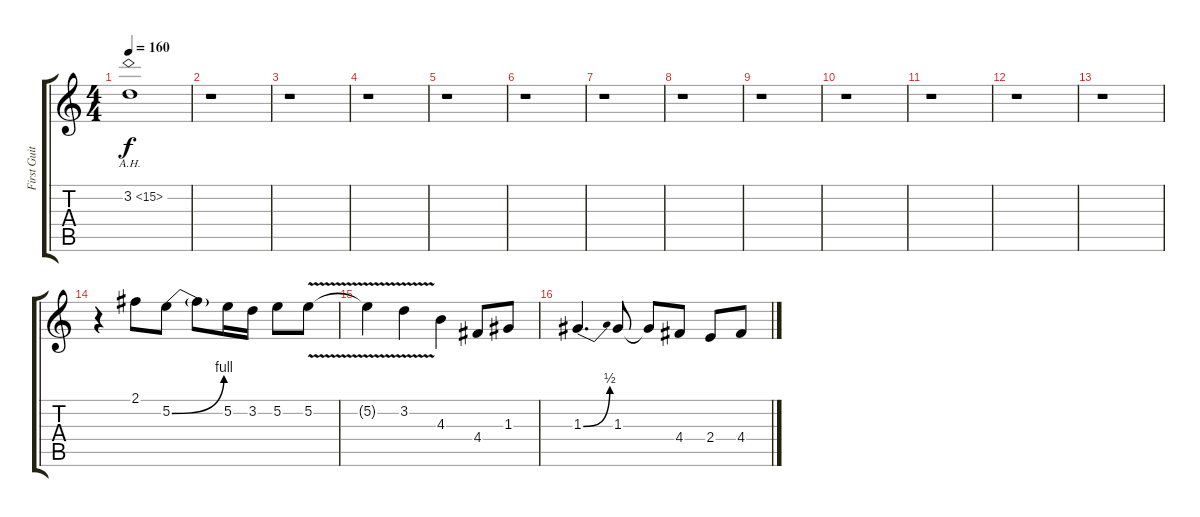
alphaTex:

\track ("First Guitar" "First Guit") {instrument overdrivenguitar}
\staff {score tabs}
\tuning (E4 B3 G3 D3 A2 E2) {hide}
\ts (4 4)
\tempo 160
\clef g2
\ks c
3.2{ah 12}.1{dy f instrument overdrivenguitar} |
r.1 |
r.1 |
r.1 |
r.1 |
r.1 |
r.1 |
r.1 |
r.1 |
r.1 |
r.1 |
r.1 |
r.1 |
r.4 2.1.8 5.2{be (bend 0 0 60 4)}.8 5.2{t}.8 5.2.16 3.2.16 5.2.8 5.2{v}.8 |
5.2{t}.4 3.2{v}.4 4.3.4 4.4.8 1.3.8 |
1.3{be (bend 0 0 60 2)}.4{d} 1.3.8 1.3{t}.8 4.4.8 2.4.8 4.4.8
